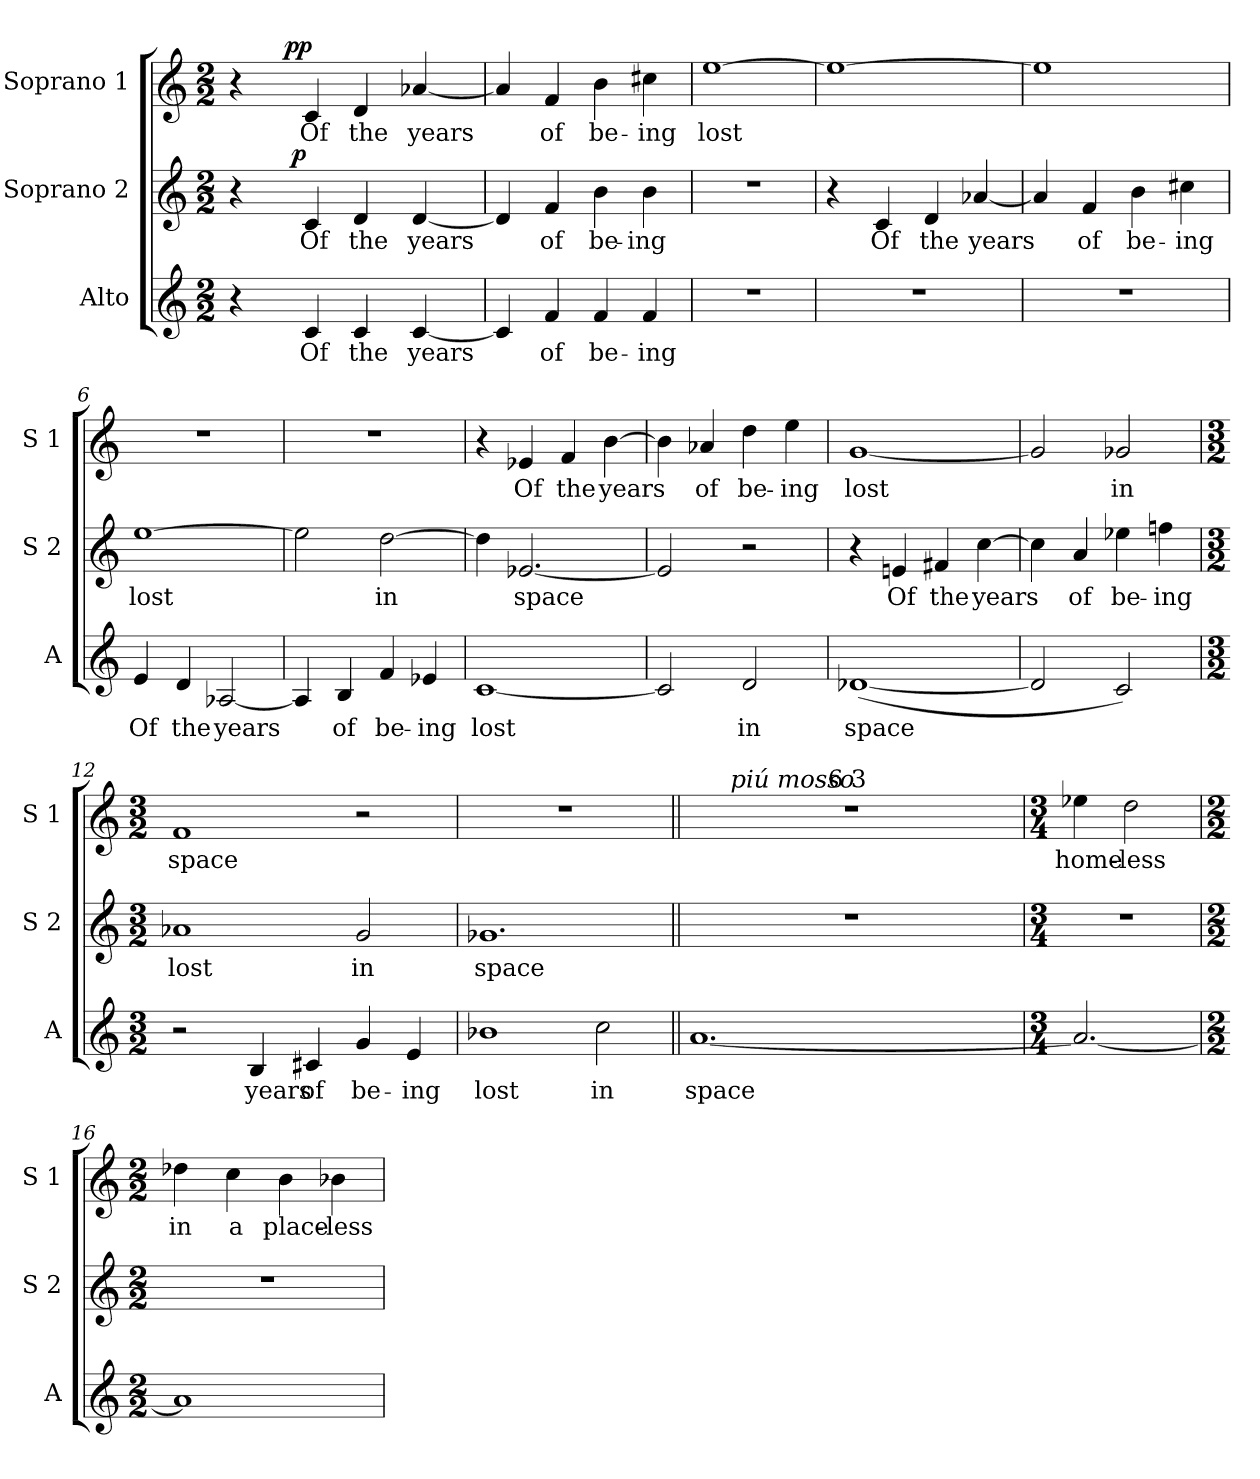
**kern	**text	**kern	**text	**dynam	**kern	**text	**dynam
*part3	*part3	*part2	*part2	*part2	*part1	*part1	*part1
*staff3	*staff3	*staff2	*staff2	*staff2	*staff1	*staff1	*staff1
*I"Alto	*	*I"Soprano 2	*	*	*I"Soprano 1	*	*
*I'A	*	*I'S 2	*	*	*I'S 1	*	*
*clefG2	*	*clefG2	*	*	*clefG2	*	*
*k[]	*	*k[]	*	*	*k[]	*	*
*C:	*	*C:	*	*	*C:	*	*
*M2/2	*	*M2/2	*	*	*M2/2	*	*
=1	=1	=1	=1	=1	=1	=1	=1
*	*	*^	*	*	*^	*	*
4r	.	4r	8..ryy	.	.	4r	6ryy	.	.
.	.	.	.	.	.	.	24ryy	.	.
!	!	!	!	!	!	!	!	!	!LO:DY:a
!	!	!	!	!	!	!	!	!	!LO:DY:n=1:b
.	.	.	.	.	.	.	3%2ryy	.	p p
!	!	!	!	!	!LO:DY:b	!	!	!	!
.	.	.	2ryy	.	p	.	.	.	.
!	!LO:LY:b	!	!	!LO:LY:b	!	!	!	!LO:LY:b	!
4c/	Of	4c/	.	Of	.	4c/	.	Of	.
!	!LO:LY:b	!	!	!LO:LY:b	!	!	!	!LO:LY:b	!
4c/	the	4d/	.	the	.	4d/	.	the	.
.	.	.	4ryy	.	.	.	.	.	.
!	!LO:LY:b	!	!	!LO:LY:b	!	!	!	!LO:LY:b	!
[<4c/	years	[<4d/	.	years	.	[<4a-X/	.	years	.
.	.	.	.	.	.	.	12.ryy	.	.
.	.	.	32ryy	.	.	.	.	.	.
*	*	*v	*v	*	*	*	*	*	*
*	*	*	*	*	*v	*v	*	*
=2	=2	=2	=2	=2	=2	=2	=2
4c/]	.	4d/]	.	.	4a-/]	.	.
!	!LO:LY:b	!	!LO:LY:b	!	!	!LO:LY:b	!
4f/	of	4f/	of	.	4f/	of	.
!	!LO:LY:b	!	!LO:LY:b	!	!	!LO:LY:b	!
4f/	be-	4b\	be-	.	4b\	be-	.
!	!LO:LY:b	!	!LO:LY:b	!	!	!LO:LY:b	!
4f/	-ing	4b\	-ing	.	4cc#X\	-ing	.
=3	=3	=3	=3	=3	=3	=3	=3
!	!	!	!	!	!	!LO:LY:b	!
1r	.	1r	.	.	[>1ee	lost	.
=4	=4	=4	=4	=4	=4	=4	=4
1r	.	4r	.	.	1ee_	.	.
!	!	!	!LO:LY:b	!	!	!	!
.	.	4c/	Of	.	.	.	.
!	!	!	!LO:LY:b	!	!	!	!
.	.	4d/	the	.	.	.	.
!	!	!	!LO:LY:b	!	!	!	!
.	.	[<4a-X/	years	.	.	.	.
=5	=5	=5	=5	=5	=5	=5	=5
1r	.	4a-/]	.	.	1ee]	.	.
!	!	!	!LO:LY:b	!	!	!	!
.	.	4f/	of	.	.	.	.
!	!	!	!LO:LY:b	!	!	!	!
.	.	4b\	be-	.	.	.	.
!	!	!	!LO:LY:b	!	!	!	!
.	.	4cc#X\	-ing	.	.	.	.
!!LO:LB:g=z
=6	=6	=6	=6	=6	=6	=6	=6
!	!LO:LY:b	!	!LO:LY:b	!	!	!	!
4e/	Of	[>1ee	lost	.	1r	.	.
!	!LO:LY:b	!	!	!	!	!	!
4d/	the	.	.	.	.	.	.
!	!LO:LY:b	!	!	!	!	!	!
[<2A-X/	years	.	.	.	.	.	.
=7	=7	=7	=7	=7	=7	=7	=7
4A-/]	.	2ee\]	.	.	1r	.	.
!	!LO:LY:b	!	!	!	!	!	!
4B/	of	.	.	.	.	.	.
!	!LO:LY:b	!	!LO:LY:b	!	!	!	!
4f/	be-	[>2dd\	in	.	.	.	.
!	!LO:LY:b	!	!	!	!	!	!
4e-X/	-ing	.	.	.	.	.	.
=8	=8	=8	=8	=8	=8	=8	=8
!	!LO:LY:b	!	!	!	!	!	!
[<1c	lost	4dd\]	.	.	4r	.	.
!	!	!	!LO:LY:b	!	!	!LO:LY:b	!
.	.	[<2.e-X/	space	.	4e-X/	Of	.
!	!	!	!	!	!	!LO:LY:b	!
.	.	.	.	.	4f/	the	.
!	!	!	!	!	!	!LO:LY:b	!
.	.	.	.	.	[>4b\	years	.
=9	=9	=9	=9	=9	=9	=9	=9
2c/]	.	2e-/]	.	.	4b\]	.	.
!	!	!	!	!	!	!LO:LY:b	!
.	.	.	.	.	4a-X/	of	.
!	!LO:LY:b	!	!	!	!	!LO:LY:b	!
2d/	in	2r	.	.	4dd\	be-	.
!	!	!	!	!	!	!LO:LY:b	!
.	.	.	.	.	4ee\	-ing	.
=10	=10	=10	=10	=10	=10	=10	=10
!	!LO:LY:b	!	!	!	!	!LO:LY:b	!
(<[<1d-X	space	4r	.	.	[<1g	lost	.
!	!	!	!LO:LY:b	!	!	!	!
.	.	4en/	Of	.	.	.	.
!	!	!	!LO:LY:b	!	!	!	!
.	.	4f#X/	the	.	.	.	.
!	!	!	!LO:LY:b	!	!	!	!
.	.	[>4cc\	years	.	.	.	.
=11	=11	=11	=11	=11	=11	=11	=11
2d-/]	.	4cc\]	.	.	2g/]	.	.
!	!	!	!LO:LY:b	!	!	!	!
.	.	4a/	of	.	.	.	.
!	!	!	!LO:LY:b	!	!	!LO:LY:b	!
2c/)	.	4ee-X\	be-	.	2g-X/	in	.
!	!	!	!LO:LY:b	!	!	!	!
.	.	4ffn\	-ing	.	.	.	.
!!LO:LB:g=z
=12	=12	=12	=12	=12	=12	=12	=12
*M3/2	*	*M3/2	*	*	*M3/2	*	*
!	!	!	!LO:LY:b	!	!	!LO:LY:b	!
2r	.	1a-X	lost	.	1f	space	.
!	!LO:LY:b	!	!	!	!	!	!
4B/	years	.	.	.	.	.	.
!	!LO:LY:b	!	!	!	!	!	!
4c#X/	of	.	.	.	.	.	.
!	!LO:LY:b	!	!LO:LY:b	!	!	!	!
4g/	be-	2g/	in	.	2r	.	.
!	!LO:LY:b:rj	!	!	!	!	!	!
4e/	-ing	.	.	.	.	.	.
=13	=13	=13	=13	=13	=13	=13	=13
!	!LO:LY:b	!	!LO:LY:b	!	!LO:N:vis=1	!	!
1b-X	lost	1.g-X	space	.	1.r	.	.
!	!LO:LY:b	!	!	!	!	!	!
2cc\	in	.	.	.	.	.	.
=14||	=14||	=14||	=14||	=14||	=14||	=14||	=14||
!	!LO:LY:b	!LO:N:vis=1	!	!	!LO:N:vis=1	!	!
*	*	*	*	*	*^	*	*
*	*	*	*	*	*	*^	*	*
[<1.a	space	1.r	.	.	1.r	12ryy	3ryy	.	.
.	.	.	.	.	.	48.ryy	.	.	.
!	!	!	!	!	!	!LO:TX:a:i:t=piú mosso	!	!	!
.	.	.	.	.	.	3%2ryy	.	.	.
.	.	.	.	.	.	.	6ryy	.	.
.	.	.	.	.	.	.	48ryy	.	.
!	!	!	!	!	!	!	!LO:TX:a:t=6 3	!	!
.	.	.	.	.	.	.	3%2ryy	.	.
.	.	.	.	.	.	3%2ryy	.	.	.
.	.	.	.	.	.	.	6...ryy	.	.
.	.	.	.	.	.	24ryy	.	.	.
.	.	.	.	.	.	96ryy	.	.	.
*	*	*	*	*	*v	*v	*v	*	*
=15	=15	=15	=15	=15	=15	=15	=15
*M3/4	*	*M3/4	*	*	*M3/4	*	*
*	*	*	*	*	*^	*	*
*	*	*	*	*	*	*^	*	*
!	!	!LO:N:vis=1	!	!	!	!	!	!LO:LY:b	!
*	*	*	*	*	*v	*v	*v	*	*
2.a/_	.	2.r	.	.	4ee-X\	home-	.
!	!	!	!	!	!	!LO:LY:b:rj	!
.	.	.	.	.	2dd\	-less	.
=16	=16	=16	=16	=16	=16	=16	=16
*M2/2	*	*M2/2	*	*	*M2/2	*	*
!	!	!	!	!	!	!LO:LY:b	!
1a]	.	1r	.	.	4dd-X\	in	.
!	!	!	!	!	!	!LO:LY:b	!
.	.	.	.	.	4cc\	a	.
!	!	!	!	!	!	!LO:LY:b	!
.	.	.	.	.	4b\	place-	.
!	!	!	!	!	!	!LO:LY:b:rj	!
.	.	.	.	.	4b-X\	-less	.
=	=	=	=	=	=	=	=
*-	*-	*-	*-	*-	*-	*-	*-
